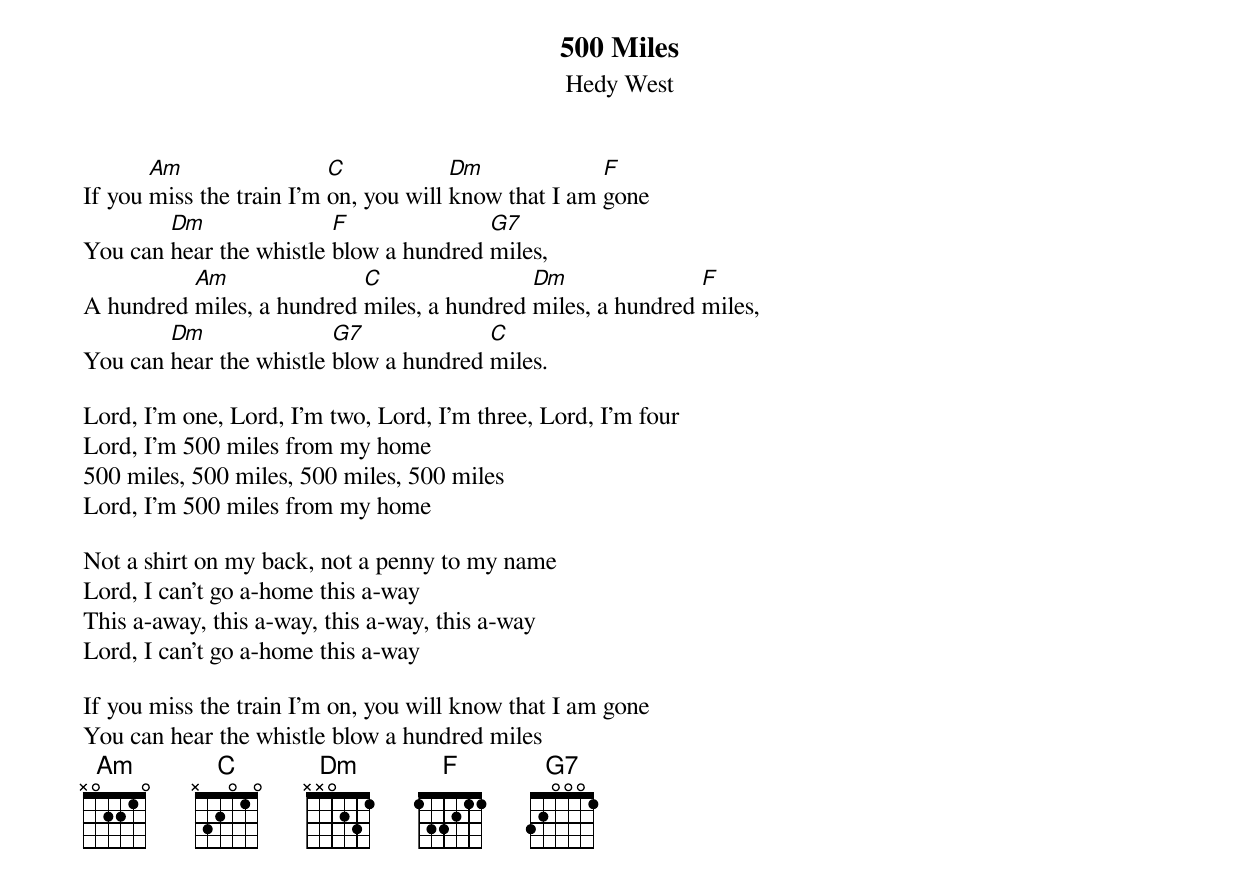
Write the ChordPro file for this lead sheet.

{t:500 Miles}
{st:Hedy West}
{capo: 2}

If you [Am]miss the train I'm [C]on, you will [Dm]know that I am [F]gone
You can [Dm]hear the whistle [F]blow a hundred [G7]miles,
A hundred [Am]miles, a hundred [C]miles, a hundred [Dm]miles, a hundred [F]miles,
You can [Dm]hear the whistle [G7]blow a hundred [C]miles.

Lord, I'm one, Lord, I'm two, Lord, I'm three, Lord, I'm four
Lord, I'm 500 miles from my home
500 miles, 500 miles, 500 miles, 500 miles
Lord, I'm 500 miles from my home

Not a shirt on my back, not a penny to my name
Lord, I can't go a-home this a-way
This a-away, this a-way, this a-way, this a-way
Lord, I can't go a-home this a-way

If you miss the train I'm on, you will know that I am gone
You can hear the whistle blow a hundred miles
